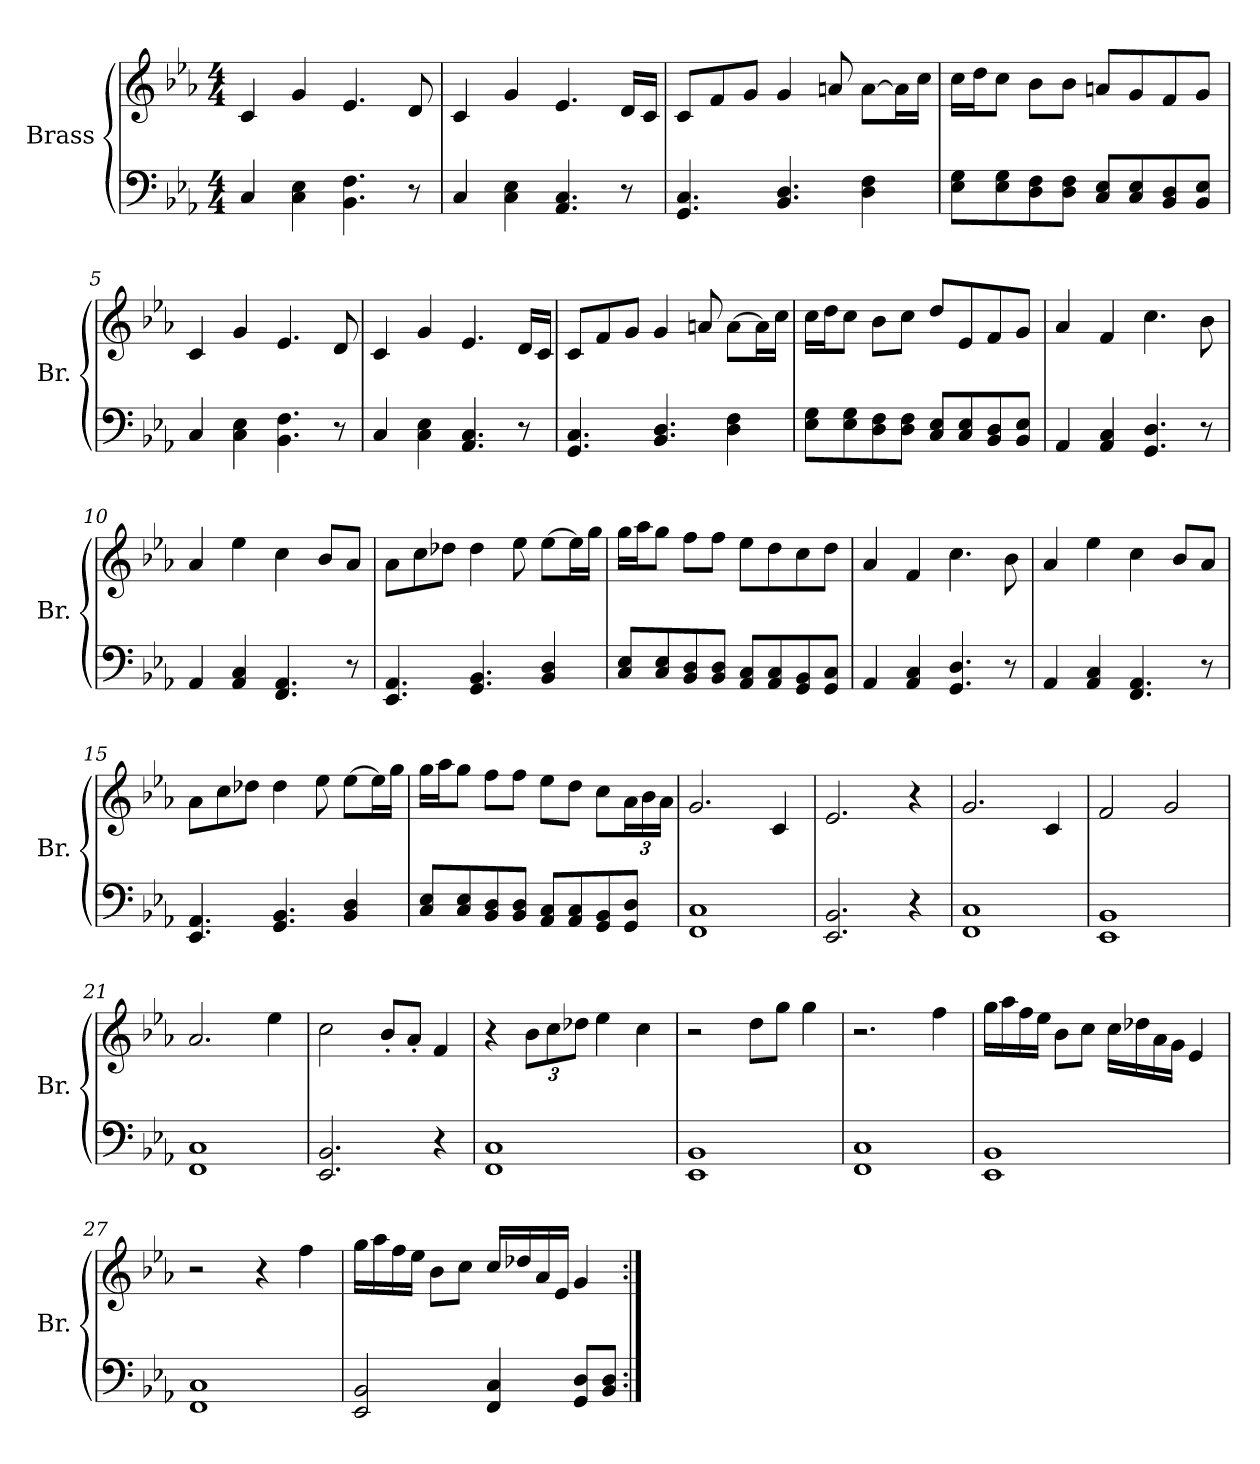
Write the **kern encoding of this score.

**kern	**kern
*part1	*part1
*staff2	*staff1
*I"Brass	*
*I'Br.	*
*clefF4	*clefG2
*k[b-e-a-]	*k[b-e-a-]
*M4/4	*M4/4
*MM76	*MM76
=1	=1
4C/	4c/
4C\ 4E-\	4g/
4.BB-\ 4.F\	4.e-/
8r	8d/
=2	=2
4C/	4c/
4C\ 4E-\	4g/
4.AA-/ 4.C/	4.e-/
8r	16d/LL
.	16c/JJ
=3	=3
4.GG/ 4.C/	8c/L
.	8f/
.	8g/J
4.BB-/ 4.D/	4g/
.	8an/
4D\ 4F\	[8a\L
.	16a\L]
.	16cc\JJ
=4	=4
8E-\ 8G\L	16cc\LL
.	16dd\J
8E-\ 8G\	8cc\J
8D\ 8F\	8b-\L
8D\ 8F\J	8b-\J
8C/ 8E-/L	8an/L
8C/ 8E-/	8g/
8BB-/ 8D/	8f/
8BB-/ 8E-/J	8g/J
=5	=5
4C/	4c/
4C\ 4E-\	4g/
4.BB-\ 4.F\	4.e-/
8r	8d/
=6	=6
4C/	4c/
4C\ 4E-\	4g/
4.AA-/ 4.C/	4.e-/
8r	16d/LL
.	16c/JJ
!!LO:LB:g=z
=7	=7
4.GG/ 4.C/	8c/L
.	8f/
.	8g/J
4.BB-/ 4.D/	4g/
.	8an/
4D\ 4F\	[8a\L
.	16a\L]
.	16cc\JJ
=8	=8
8E-\ 8G\L	16cc\LL
.	16dd\J
8E-\ 8G\	8cc\J
8D\ 8F\	8b-\L
8D\ 8F\J	8cc\J
8C/ 8E-/L	8dd/L
8C/ 8E-/	8e-/
8BB-/ 8D/	8f/
8BB-/ 8E-/J	8g/J
=9	=9
4AA-/	4a-/
4AA-/ 4C/	4f/
4.GG/ 4.D/	4.cc\
8r	8b-\
=10	=10
4AA-/	4a-/
4AA-/ 4C/	4ee-\
4.FF/ 4.AA-/	4cc\
.	8b-/L
8r	8a-/J
=11	=11
4.EE-/ 4.AA-/	8a-\L
.	8cc\
.	8dd-X\J
4.GG/ 4.BB-/	4dd-\
.	8ee-\
4BB-/ 4D/	[8ee-\L
.	16ee-\L]
.	16gg\JJ
!!LO:LB:g=z
=12	=12
8C/ 8E-/L	16gg\LL
.	16aa-\J
8C/ 8E-/	8gg\J
8BB-/ 8D/	8ff\L
8BB-/ 8D/J	8ff\J
8AA-/ 8C/L	8ee-\L
8AA-/ 8C/	8dd\
8GG/ 8BB-/	8cc\
8GG/ 8C/J	8dd\J
=13	=13
4AA-/	4a-/
4AA-/ 4C/	4f/
4.GG/ 4.D/	4.cc\
8r	8b-\
=14	=14
4AA-/	4a-/
4AA-/ 4C/	4ee-\
4.FF/ 4.AA-/	4cc\
.	8b-/L
8r	8a-/J
=15	=15
4.EE-/ 4.AA-/	8a-\L
.	8cc\
.	8dd-X\J
4.GG/ 4.BB-/	4dd-\
.	8ee-\
4BB-/ 4D/	[8ee-\L
.	16ee-\L]
.	16gg\JJ
=16	=16
8C/ 8E-/L	16gg\LL
.	16aa-\J
8C/ 8E-/	8gg\J
8BB-/ 8D/	8ff\L
8BB-/ 8D/J	8ff\J
8AA-/ 8C/L	8ee-\L
8AA-/ 8C/	8dd\J
8GG/ 8BB-/	8cc\L
*	*Xbrackettup
8GG/ 8D/J	24a-\L
.	24b-\
.	24a-\JJ
=17	=17
1FF 1C	2.g/
.	4c/
!!LO:LB:g=z
=18	=18
2.EE-/ 2.BB-/	2.e-/
4r	4r
=19	=19
1FF 1C	2.g/
.	4c/
=20	=20
1EE- 1BB-	2f/
.	2g/
=21	=21
1FF 1C	2.a-/
.	4ee-\
=22	=22
2.EE-/ 2.BB-/	2cc\
.	8b-'/L
.	8a-'/J
4r	4f/
=23	=23
1FF 1C	4r
.	12b-\L
.	12cc\
.	12dd-X\J
.	4ee-\
.	4cc\
=24	=24
1EE- 1BB-	2r
.	8dd\L
.	8gg\J
.	4gg\
=25	=25
1FF 1C	2.r
.	4ff\
!!LO:LB:g=z
=26	=26
1EE- 1BB-	16gg\LL
.	16aa-\
.	16ff\
.	16ee-\JJ
.	8b-\L
.	8cc\J
.	16cc\LL
.	16dd-X\
.	16a-\
.	16g\JJ
.	4e-/
=27	=27
1FF 1C	2r
.	4r
.	4ff\
=28	=28
2EE-/ 2BB-/	16gg\LL
.	16aa-\
.	16ff\
.	16ee-\JJ
.	8b-\L
.	8cc\J
4FF/ 4C/	16cc/LL
.	16dd-X/
.	16a-/
.	16e-/JJ
8GG/ 8D/L	4g/
8BB-/ 8D/J	.
=:|!	=:|!
*-	*-
